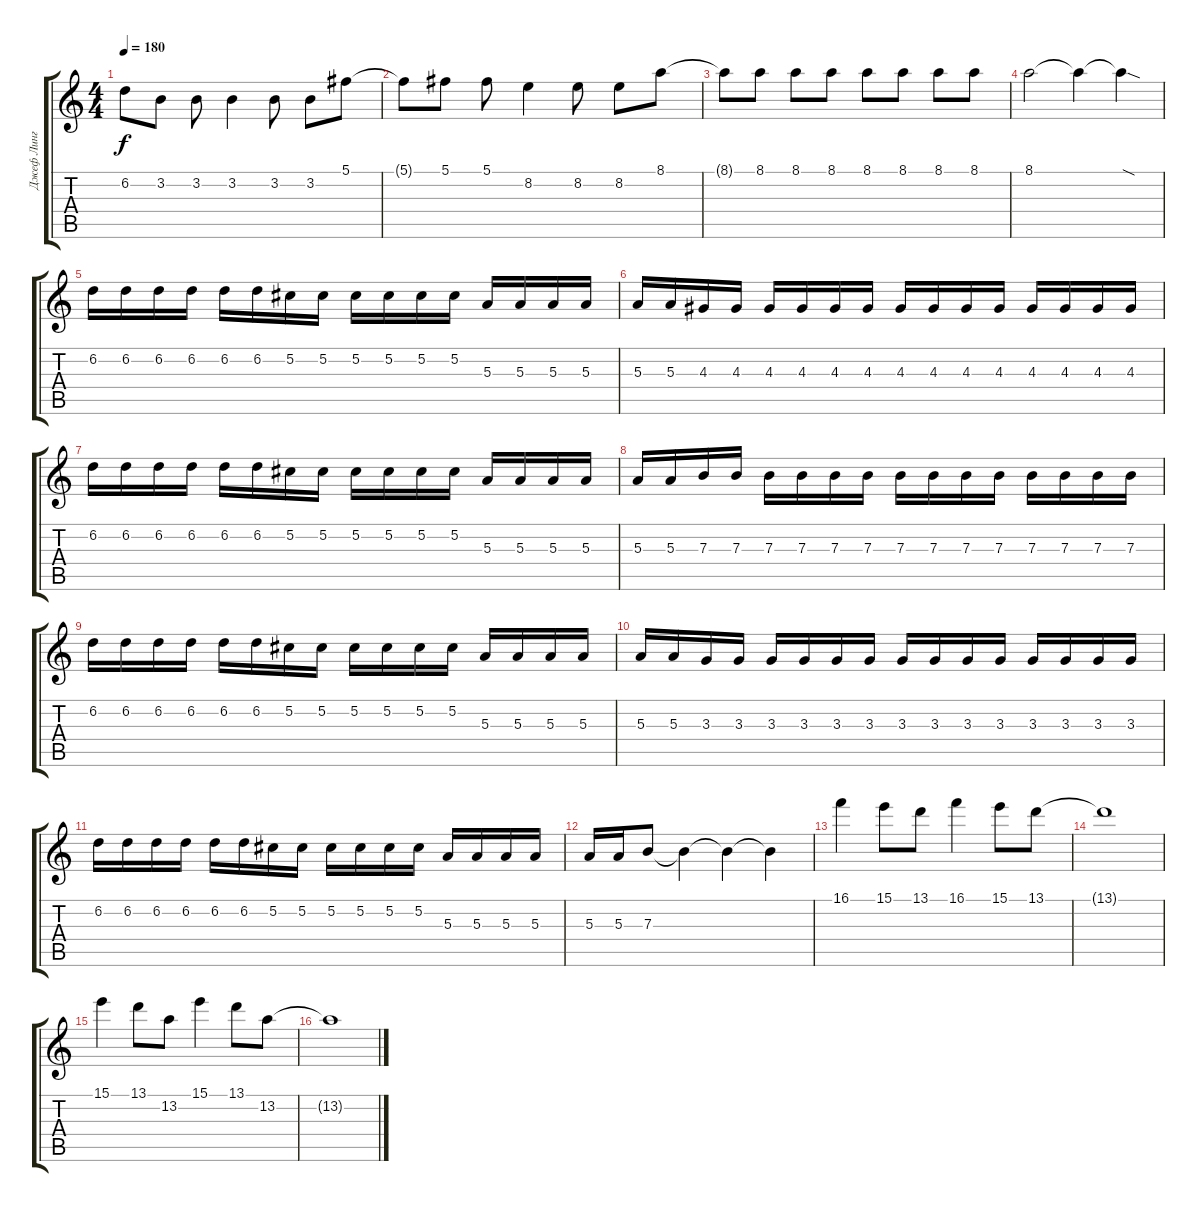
\track ("Джеф Линг" "Джеф Линг") {instrument distortionguitar}
\staff {score tabs}
\tuning (Db4 Ab3 E3 B2 Gb2 B1) {hide}
\ts (4 4)
\tempo 180
\clef g2
\ks c
6.2{t}.8{dy f} 3.2.8 3.2.8 3.2.4 3.2.8 3.2.8 5.1.8 |
5.1{t}.8 5.1.8 5.1.8 8.2.4 8.2.8 8.2.8 8.1.8 |
8.1{t}.8 8.1.8 8.1.8 8.1.8 8.1.8 8.1.8 8.1.8 8.1.8 |
8.1.2 8.1{t}.4 8.1{sod t}.4 |
6.2.16 6.2.16 6.2.16 6.2.16 6.2.16 6.2.16 5.2.16 5.2.16 5.2.16 5.2.16 5.2.16 5.2.16 5.3.16 5.3.16 5.3.16 5.3.16 |
5.3.16 5.3.16 4.3.16 4.3.16 4.3.16 4.3.16 4.3.16 4.3.16 4.3.16 4.3.16 4.3.16 4.3.16 4.3.16 4.3.16 4.3.16 4.3.16 |
6.2.16 6.2.16 6.2.16 6.2.16 6.2.16 6.2.16 5.2.16 5.2.16 5.2.16 5.2.16 5.2.16 5.2.16 5.3.16 5.3.16 5.3.16 5.3.16 |
5.3.16 5.3.16 7.3.16 7.3.16 7.3.16 7.3.16 7.3.16 7.3.16 7.3.16 7.3.16 7.3.16 7.3.16 7.3.16 7.3.16 7.3.16 7.3.16 |
6.2.16 6.2.16 6.2.16 6.2.16 6.2.16 6.2.16 5.2.16 5.2.16 5.2.16 5.2.16 5.2.16 5.2.16 5.3.16 5.3.16 5.3.16 5.3.16 |
5.3.16 5.3.16 3.3.16 3.3.16 3.3.16 3.3.16 3.3.16 3.3.16 3.3.16 3.3.16 3.3.16 3.3.16 3.3.16 3.3.16 3.3.16 3.3.16 |
6.2.16 6.2.16 6.2.16 6.2.16 6.2.16 6.2.16 5.2.16 5.2.16 5.2.16 5.2.16 5.2.16 5.2.16 5.3.16 5.3.16 5.3.16 5.3.16 |
5.3.16 5.3.16 7.3.8 7.3{t}.4 7.3{t}.4 7.3{t}.4 |
16.1.4 15.1.8 13.1.8 16.1.4 15.1.8 13.1.8 |
13.1{t}.1 |
15.1.4 13.1.8 13.2.8 15.1.4 13.1.8 13.2.8 |
13.2{t}.1
